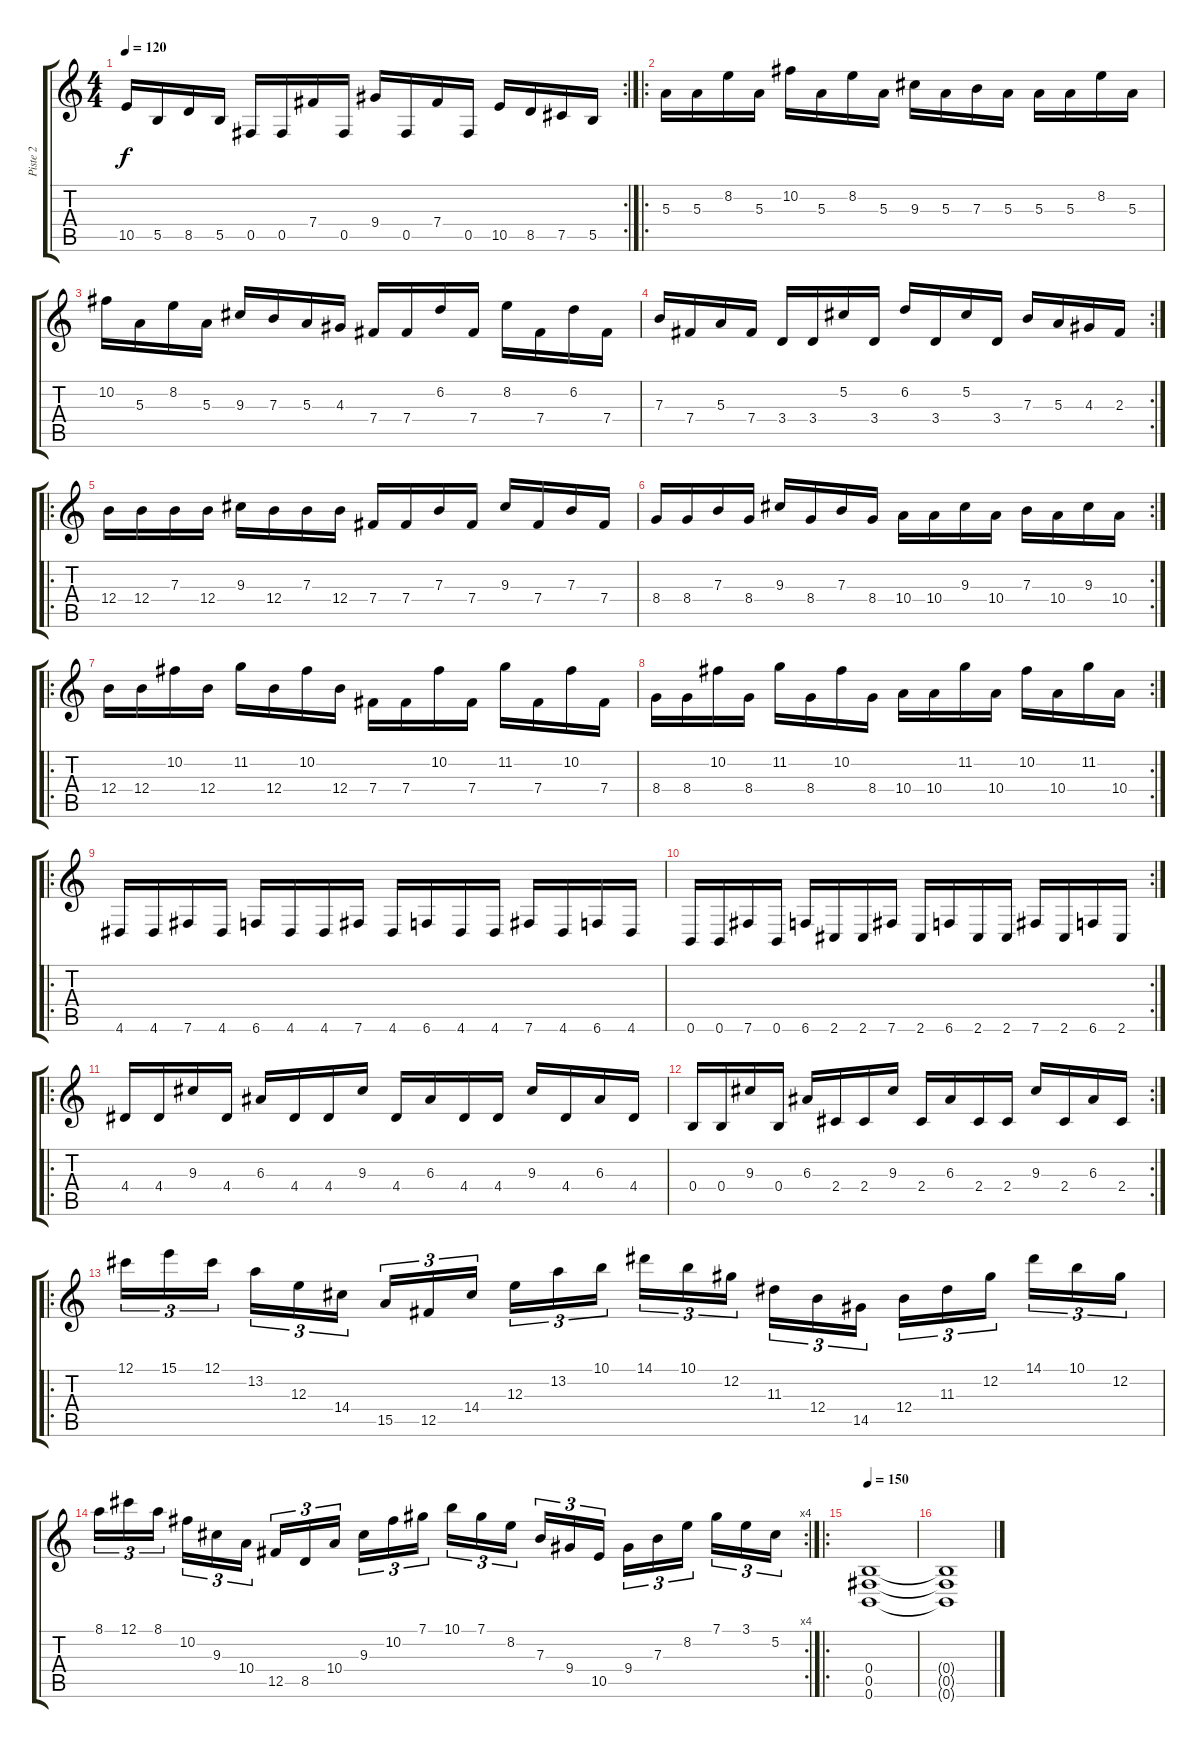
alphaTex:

\track ("Piste 2" "Piste 2") {instrument distortionguitar}
\staff {score tabs}
\tuning (Db4 Ab3 E3 B2 Gb2 B1) {hide}
\rc 2
\ts (4 4)
\tempo 120
\clef g2
\ks c
10.5.16{dy f} 5.5.16 8.5.16 5.5.16 0.5.16 0.5.16 7.4.16 0.5.16 9.4.16 0.5.16 7.4.16 0.5.16 10.5.16 8.5.16 7.5.16 5.5.16 |
\ro
5.3.16 5.3.16 8.2.16 5.3.16 10.2.16 5.3.16 8.2.16 5.3.16 9.3.16 5.3.16 7.3.16 5.3.16 5.3.16 5.3.16 8.2.16 5.3.16 |
10.2.16 5.3.16 8.2.16 5.3.16 9.3.16 7.3.16 5.3.16 4.3.16 7.4.16 7.4.16 6.2.16 7.4.16 8.2.16 7.4.16 6.2.16 7.4.16 |
\rc 2
7.3.16 7.4.16 5.3.16 7.4.16 3.4.16 3.4.16 5.2.16 3.4.16 6.2.16 3.4.16 5.2.16 3.4.16 7.3.16 5.3.16 4.3.16 2.3.16 |
\ro
12.4.16 12.4.16 7.3.16 12.4.16 9.3.16 12.4.16 7.3.16 12.4.16 7.4.16 7.4.16 7.3.16 7.4.16 9.3.16 7.4.16 7.3.16 7.4.16 |
\rc 2
8.4.16 8.4.16 7.3.16 8.4.16 9.3.16 8.4.16 7.3.16 8.4.16 10.4.16 10.4.16 9.3.16 10.4.16 7.3.16 10.4.16 9.3.16 10.4.16 |
\ro
12.4.16 12.4.16 10.2.16 12.4.16 11.2.16 12.4.16 10.2.16 12.4.16 7.4.16 7.4.16 10.2.16 7.4.16 11.2.16 7.4.16 10.2.16 7.4.16 |
\rc 2
8.4.16 8.4.16 10.2.16 8.4.16 11.2.16 8.4.16 10.2.16 8.4.16 10.4.16 10.4.16 11.2.16 10.4.16 10.2.16 10.4.16 11.2.16 10.4.16 |
\ro
4.6.16 4.6.16 7.6.16 4.6.16 6.6.16 4.6.16 4.6.16 7.6.16 4.6.16 6.6.16 4.6.16 4.6.16 7.6.16 4.6.16 6.6.16 4.6.16 |
\rc 2
0.6.16 0.6.16 7.6.16 0.6.16 6.6.16 2.6.16 2.6.16 7.6.16 2.6.16 6.6.16 2.6.16 2.6.16 7.6.16 2.6.16 6.6.16 2.6.16 |
\ro
4.4.16 4.4.16 9.3.16 4.4.16 6.3.16 4.4.16 4.4.16 9.3.16 4.4.16 6.3.16 4.4.16 4.4.16 9.3.16 4.4.16 6.3.16 4.4.16 |
\rc 2
0.4.16 0.4.16 9.3.16 0.4.16 6.3.16 2.4.16 2.4.16 9.3.16 2.4.16 6.3.16 2.4.16 2.4.16 9.3.16 2.4.16 6.3.16 2.4.16 |
\ro
12.1.16{tu (3 2)} 15.1.16{tu (3 2)} 12.1.16{tu (3 2) beam splitsecondary} 13.2.16{tu (3 2)} 12.3.16{tu (3 2)} 14.4.16{tu (3 2)} 15.5.16{tu (3 2)} 12.5.16{tu (3 2)} 14.4.16{tu (3 2) beam splitsecondary} 12.3.16{tu (3 2)} 13.2.16{tu (3 2)} 10.1.16{tu (3 2)} 14.1.16{tu (3 2)} 10.1.16{tu (3 2)} 12.2.16{tu (3 2) beam splitsecondary} 11.3.16{tu (3 2)} 12.4.16{tu (3 2)} 14.5.16{tu (3 2)} 12.4.16{tu (3 2)} 11.3.16{tu (3 2)} 12.2.16{tu (3 2) beam splitsecondary} 14.1.16{tu (3 2)} 10.1.16{tu (3 2)} 12.2.16{tu (3 2)} |
\rc 4
8.1.16{tu (3 2)} 12.1.16{tu (3 2)} 8.1.16{tu (3 2) beam splitsecondary} 10.2.16{tu (3 2)} 9.3.16{tu (3 2)} 10.4.16{tu (3 2)} 12.5.16{tu (3 2)} 8.5.16{tu (3 2)} 10.4.16{tu (3 2) beam splitsecondary} 9.3.16{tu (3 2)} 10.2.16{tu (3 2)} 7.1.16{tu (3 2)} 10.1.16{tu (3 2)} 7.1.16{tu (3 2)} 8.2.16{tu (3 2) beam splitsecondary} 7.3.16{tu (3 2)} 9.4.16{tu (3 2)} 10.5.16{tu (3 2)} 9.4.16{tu (3 2)} 7.3.16{tu (3 2)} 8.2.16{tu (3 2) beam splitsecondary} 7.1.16{tu (3 2)} 3.1.16{tu (3 2)} 5.2.16{tu (3 2)} |
\ro
\tempo 150
(0.4 0.5 0.6).1 |
(0.4{t} 0.5{t} 0.6{t}).1
